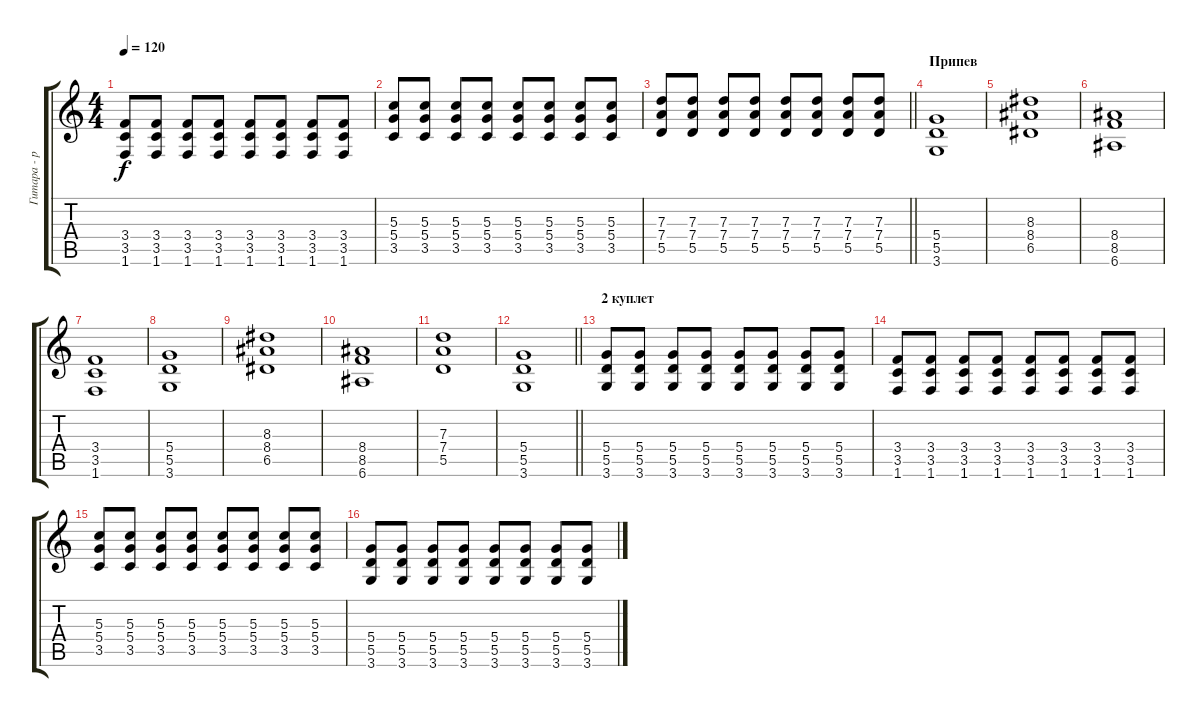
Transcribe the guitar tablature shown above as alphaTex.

\track ("Гитара - ритм" "Гитара - р") {instrument overdrivenguitar}
\staff {score tabs}
\tuning (E4 B3 G3 D3 A2 E2) {hide}
\ts (4 4)
\tempo 120
\clef g2
\ks c
(3.4 3.5 1.6).8{dy f} (3.4 3.5 1.6).8 (3.4 3.5 1.6).8 (3.4 3.5 1.6).8 (3.4 3.5 1.6).8 (3.4 3.5 1.6).8 (3.4 3.5 1.6).8 (3.4 3.5 1.6).8 |
(5.3 5.4 3.5).8 (5.3 5.4 3.5).8 (5.3 5.4 3.5).8 (5.3 5.4 3.5).8 (5.3 5.4 3.5).8 (5.3 5.4 3.5).8 (5.3 5.4 3.5).8 (5.3 5.4 3.5).8 |
\barLineRight lightlight
(7.3 7.4 5.5).8 (7.3 7.4 5.5).8 (7.3 7.4 5.5).8 (7.3 7.4 5.5).8 (7.3 7.4 5.5).8 (7.3 7.4 5.5).8 (7.3 7.4 5.5).8 (7.3 7.4 5.5).8 |
\section ("" "Припев")
(5.4 5.5 3.6).1 |
(8.3 8.4 6.5).1 |
(8.4 8.5 6.6).1 |
(3.4 3.5 1.6).1 |
(5.4 5.5 3.6).1 |
(8.3 8.4 6.5).1 |
(8.4 8.5 6.6).1 |
(7.3 7.4 5.5).1 |
\barLineRight lightlight
(5.4 5.5 3.6).1 |
\section ("" "2 куплет")
(5.4 5.5 3.6).8 (5.4 5.5 3.6).8 (5.4 5.5 3.6).8 (5.4 5.5 3.6).8 (5.4 5.5 3.6).8 (5.4 5.5 3.6).8 (5.4 5.5 3.6).8 (5.4 5.5 3.6).8 |
(3.4 3.5 1.6).8 (3.4 3.5 1.6).8 (3.4 3.5 1.6).8 (3.4 3.5 1.6).8 (3.4 3.5 1.6).8 (3.4 3.5 1.6).8 (3.4 3.5 1.6).8 (3.4 3.5 1.6).8 |
(5.3 5.4 3.5).8 (5.3 5.4 3.5).8 (5.3 5.4 3.5).8 (5.3 5.4 3.5).8 (5.3 5.4 3.5).8 (5.3 5.4 3.5).8 (5.3 5.4 3.5).8 (5.3 5.4 3.5).8 |
(5.4 5.5 3.6).8 (5.4 5.5 3.6).8 (5.4 5.5 3.6).8 (5.4 5.5 3.6).8 (5.4 5.5 3.6).8 (5.4 5.5 3.6).8 (5.4 5.5 3.6).8 (5.4 5.5 3.6).8
